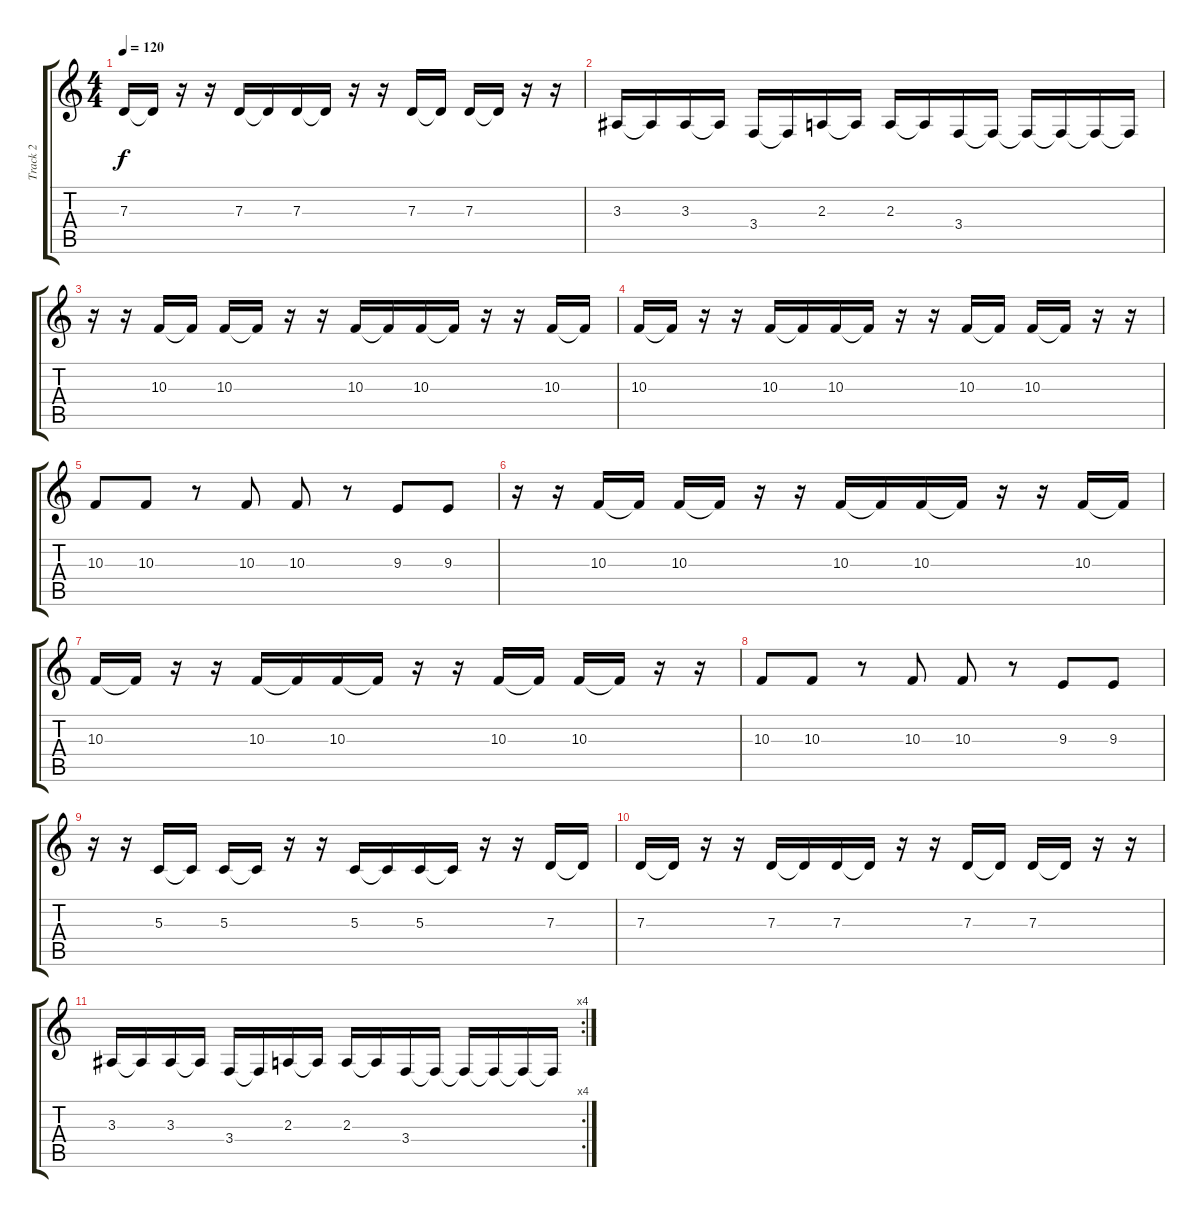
\track ("Track 2" "Track 2") {instrument lead3calliope}
\staff {score tabs}
\tuning (E4 B3 G3 D3 A2 E2) {hide}
\ts (4 4)
\tempo 120
\clef g2
\ks c
7.3.16{dy f} 7.3{t}.16 r.16 r.16 7.3.16 7.3{t}.16 7.3.16 7.3{t}.16 r.16 r.16 7.3.16 7.3{t}.16 7.3.16 7.3{t}.16 r.16 r.16 |
3.3.16 3.3{t}.16 3.3.16 3.3{t}.16 3.4.16 3.4{t}.16 2.3.16 2.3{t}.16 2.3.16 2.3{t}.16 3.4.16 3.4{t}.16 3.4{t}.16 3.4{t}.16 3.4{t}.16 3.4{t}.16 |
r.16 r.16 10.3.16 10.3{t}.16 10.3.16 10.3{t}.16 r.16 r.16 10.3.16 10.3{t}.16 10.3.16 10.3{t}.16 r.16 r.16 10.3.16 10.3{t}.16 |
10.3.16 10.3{t}.16 r.16 r.16 10.3.16 10.3{t}.16 10.3.16 10.3{t}.16 r.16 r.16 10.3.16 10.3{t}.16 10.3.16 10.3{t}.16 r.16 r.16 |
10.3.8 10.3.8 r.8 10.3.8 10.3.8 r.8 9.3.8 9.3.8 |
r.16 r.16 10.3.16 10.3{t}.16 10.3.16 10.3{t}.16 r.16 r.16 10.3.16 10.3{t}.16 10.3.16 10.3{t}.16 r.16 r.16 10.3.16 10.3{t}.16 |
10.3.16 10.3{t}.16 r.16 r.16 10.3.16 10.3{t}.16 10.3.16 10.3{t}.16 r.16 r.16 10.3.16 10.3{t}.16 10.3.16 10.3{t}.16 r.16 r.16 |
10.3.8 10.3.8 r.8 10.3.8 10.3.8 r.8 9.3.8 9.3.8 |
r.16 r.16 5.3.16 5.3{t}.16 5.3.16 5.3{t}.16 r.16 r.16 5.3.16 5.3{t}.16 5.3.16 5.3{t}.16 r.16 r.16 7.3.16 7.3{t}.16 |
7.3.16 7.3{t}.16 r.16 r.16 7.3.16 7.3{t}.16 7.3.16 7.3{t}.16 r.16 r.16 7.3.16 7.3{t}.16 7.3.16 7.3{t}.16 r.16 r.16 |
\rc 4
3.3.16 3.3{t}.16 3.3.16 3.3{t}.16 3.4.16 3.4{t}.16 2.3.16 2.3{t}.16 2.3.16 2.3{t}.16 3.4.16 3.4{t}.16 3.4{t}.16 3.4{t}.16 3.4{t}.16 3.4{t}.16
